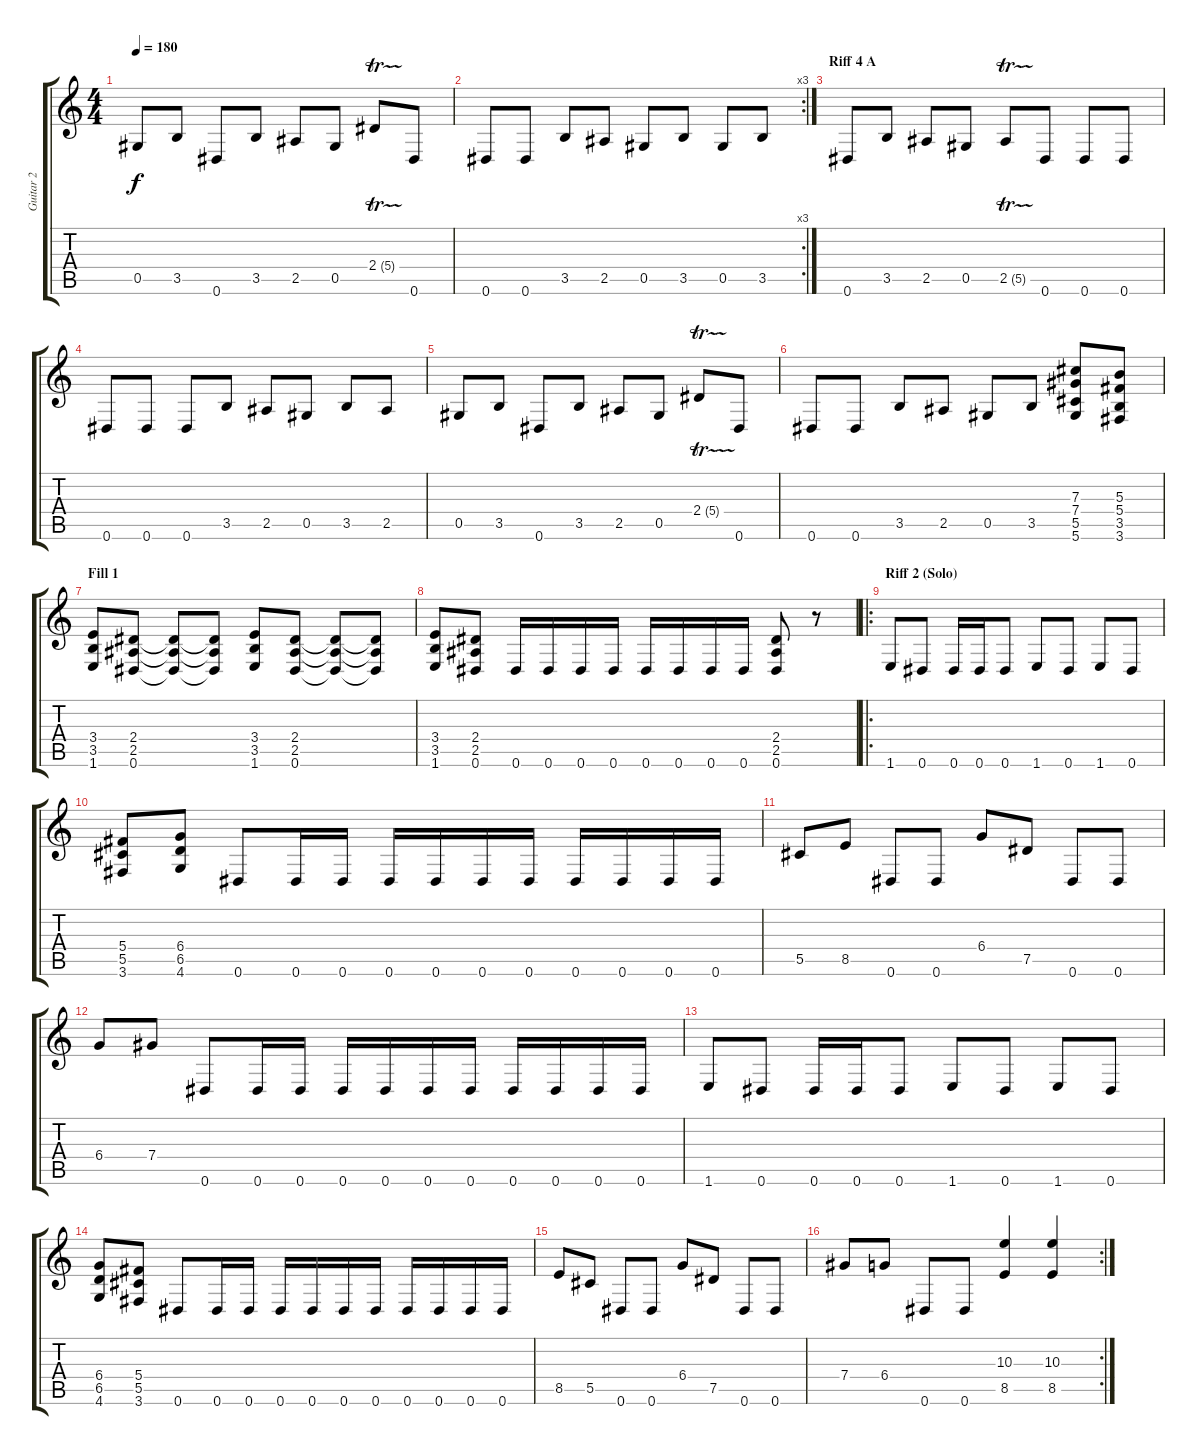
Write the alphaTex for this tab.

\track ("Guitar 2" "Guitar 2") {instrument acousticguitarnylon}
\staff {score tabs}
\tuning (Eb4 Bb3 Gb3 Db3 Ab2 Eb2) {hide}
\ts (4 4)
\tempo 180
\clef g2
\ks c
0.5.8{dy f} 3.5.8 0.6.8 3.5.8 2.5.8 0.5.8 2.4{tr (5 16)}.8 0.6.8 |
\rc 3
0.6.8 0.6.8 3.5.8 2.5.8 0.5.8 3.5.8 0.5.8 3.5.8 |
\section ("" "Riff 4 A")
0.6.8 3.5.8 2.5.8 0.5.8 2.5{tr (5 16)}.8 0.6.8 0.6.8 0.6.8 |
0.6.8 0.6.8 0.6.8 3.5.8 2.5.8 0.5.8 3.5.8 2.5.8 |
0.5.8 3.5.8 0.6.8 3.5.8 2.5.8 0.5.8 2.4{tr (5 16)}.8 0.6.8 |
0.6.8 0.6.8 3.5.8 2.5.8 0.5.8 3.5.8 (7.3 7.4 5.5 5.6).8 (5.3 5.4 3.5 3.6).8 |
\section ("" "Fill 1")
(3.4 3.5 1.6).8 (2.4 2.5 0.6).8 (2.4{t} 2.5{t} 0.6{t}).8 (2.4{t} 2.5{t} 0.6{t}).8 (3.4 3.5 1.6).8 (2.4 2.5 0.6).8 (2.4{t} 2.5{t} 0.6{t}).8 (2.4{t} 2.5{t} 0.6{t}).8 |
(3.4 3.5 1.6).8 (2.4 2.5 0.6).8 0.6.16 0.6.16 0.6.16 0.6.16 0.6.16 0.6.16 0.6.16 0.6.16 (2.4 2.5 0.6).8 r.8 |
\ro
\section ("" "Riff 2 (Solo)")
1.6.8 0.6.8 0.6.16 0.6.16 0.6.8 1.6.8 0.6.8 1.6.8 0.6.8 |
(5.4 5.5 3.6).8 (6.4 6.5 4.6).8 0.6.8 0.6.16 0.6.16 0.6.16 0.6.16 0.6.16 0.6.16 0.6.16 0.6.16 0.6.16 0.6.16 |
5.5.8 8.5.8 0.6.8 0.6.8 6.4.8 7.5.8 0.6.8 0.6.8 |
6.4.8 7.4.8 0.6.8 0.6.16 0.6.16 0.6.16 0.6.16 0.6.16 0.6.16 0.6.16 0.6.16 0.6.16 0.6.16 |
1.6.8 0.6.8 0.6.16 0.6.16 0.6.8 1.6.8 0.6.8 1.6.8 0.6.8 |
(6.4 6.5 4.6).8 (5.4 5.5 3.6).8 0.6.8 0.6.16 0.6.16 0.6.16 0.6.16 0.6.16 0.6.16 0.6.16 0.6.16 0.6.16 0.6.16 |
8.5.8 5.5.8 0.6.8 0.6.8 6.4.8 7.5.8 0.6.8 0.6.8 |
\rc 2
7.4.8 6.4.8 0.6.8 0.6.8 (10.3 8.5).4 (10.3 8.5).4
